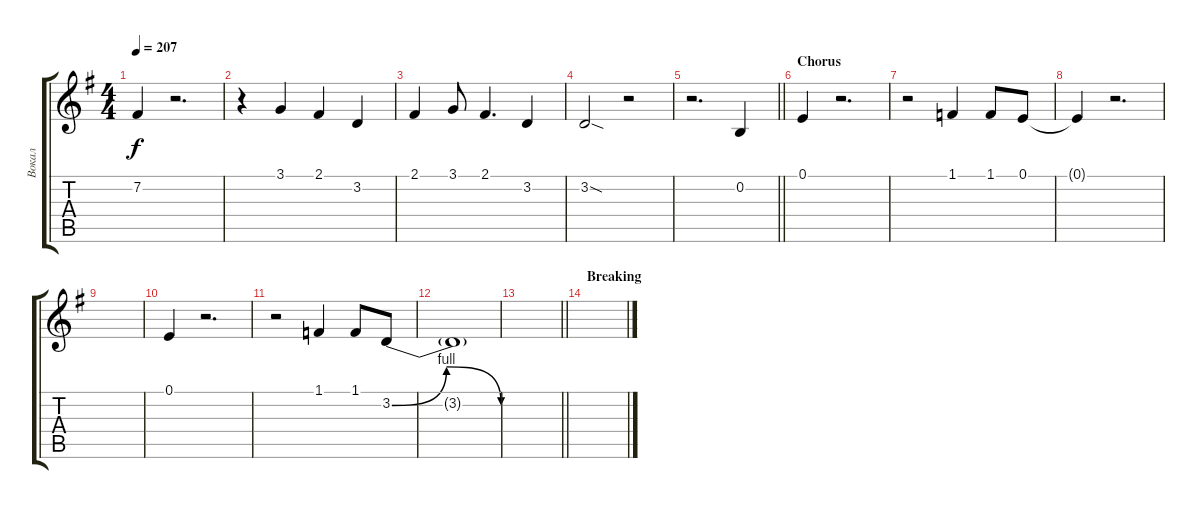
\track ("Вокал" "Вокал") {instrument trumpet}
\staff {score tabs}
\tuning (E4 B3 G3 D3 A2 E2) {hide}
\ts (4 4)
\tempo 207
\clef g2
\ks eminor
7.2.4{dy f} r.2{d} |
r.4 3.1.4 2.1.4 3.2.4 |
2.1.4 3.1.8 2.1.4{d} 3.2.4 |
3.2{sod}.2 r.2 |
\barLineRight lightlight
r.2{d} 0.2.4 |
\section ("" "Chorus")
0.1.4 r.2{d} |
r.2 1.1.4 1.1.8 0.1.8 |
0.1{t}.4 r.2{d} |
|
0.1.4 r.2{d} |
r.2 1.1.4 1.1.8 3.2{be (bendrelease 0 0 5 4 34 4 60 0)}.8 |
3.2{t}.1 |
\barLineRight lightlight
|
\section ("" "Breaking")
